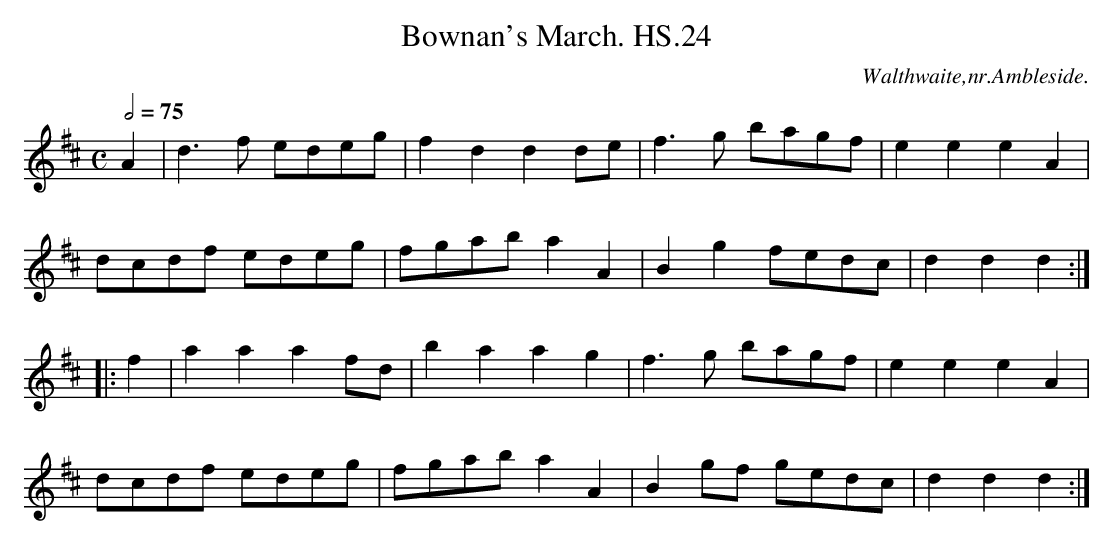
X:1
T:Bownan's March. HS.24
L:1/8
M:C
O:Walthwaite,nr.Ambleside.
Q:1/2=75
K:D
A2|d3f edeg|f2d2d2de|f3g bagf|e2e2e2A2|!
dcdf edeg|fgaba2A2|B2g2fedc|d2d2d2:|!
|:f2|a2a2a2fd|b2a2a2g2|f3g bagf|e2e2e2A2|!
dcdf edeg|fgab a2A2|B2gf gedc|d2d2d2:|
